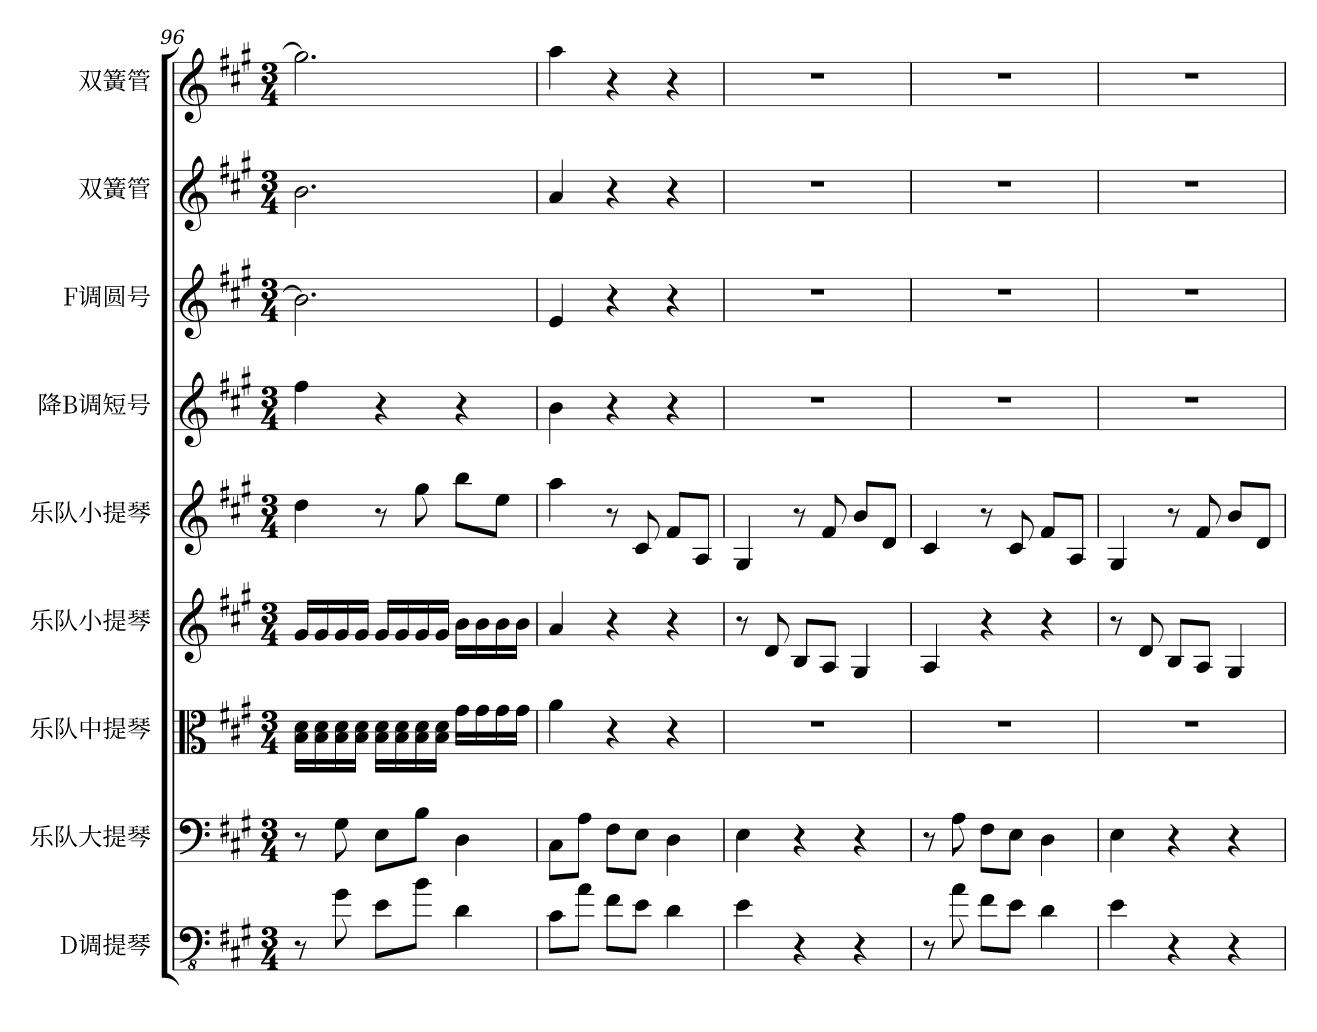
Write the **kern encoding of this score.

**kern	**kern	**kern	**kern	**kern	**kern	**kern	**kern	**kern
*part9	*part8	*part7	*part6	*part5	*part4	*part3	*part2	*part1
*staff9	*staff8	*staff7	*staff6	*staff5	*staff4	*staff3	*staff2	*staff1
*I"D调提琴	*I"乐队大提琴	*I"乐队中提琴	*I"乐队小提琴	*I"乐队小提琴	*I"降B调短号	*I"F调圆号	*I"双簧管	*I"双簧管
*clefFv4	*clefF4	*clefC3	*clefG2	*clefG2	*clefG2	*clefG2	*clefG2	*clefG2
*ITrd7c12	*	*	*	*	*ITrd1c2	*ITrd4c7	*	*
*k[f#c#g#]	*k[f#c#g#]	*k[f#c#g#]	*k[f#c#g#]	*k[f#c#g#]	*k[f#]	*k[f#c#]	*k[f#c#g#]	*k[f#c#g#]
*M3/4	*M3/4	*M3/4	*M3/4	*M3/4	*M3/4	*M3/4	*M3/4	*M3/4
=96	=96	=96	=96	=96	=96	=96	=96	=96
8r	8r	16B\ 16d\LL	16g#/LL	4dd\	4ee\	2.e\]	2.b\	2.gg#\]
.	.	16B\ 16d\	16g#/	.	.	.	.	.
8GG#\	8G#\	16B\ 16d\	16g#/	.	.	.	.	.
.	.	16B\ 16d\JJ	16g#/JJ	.	.	.	.	.
8EE\L	8E\L	16B\ 16d\LL	16g#/LL	8r	4r	.	.	.
.	.	16B\ 16d\	16g#/	.	.	.	.	.
8BB\J	8B\J	16B\ 16d\	16g#/	8gg#\	.	.	.	.
.	.	16B\ 16d\JJ	16g#/JJ	.	.	.	.	.
4DD\	4D\	16g#\LL	16b\LL	8bb\L	4r	.	.	.
.	.	16g#\	16b\	.	.	.	.	.
.	.	16g#\	16b\	8ee\J	.	.	.	.
.	.	16g#\JJ	16b\JJ	.	.	.	.	.
!!LO:PB:g=z
=97	=97	=97	=97	=97	=97	=97	=97	=97
8CC#\L	8C#\L	4a\	4a/	4aa\	4a\	4A/	4a/	4aa\
8AA\J	8A\J	.	.	.	.	.	.	.
8FF#\L	8F#\L	4r	4r	8r	4r	4r	4r	4r
8EE\J	8E\J	.	.	8c#/	.	.	.	.
4DD\	4D\	4r	4r	8f#/L	4r	4r	4r	4r
.	.	.	.	8A/J	.	.	.	.
=98	=98	=98	=98	=98	=98	=98	=98	=98
4EE\	4E\	2.r	8r	4G#/	2.r	2.r	2.r	2.r
.	.	.	8d/	.	.	.	.	.
4r	4r	.	8B/L	8r	.	.	.	.
.	.	.	8A/J	8f#/	.	.	.	.
4r	4r	.	4G#/	8b/L	.	.	.	.
.	.	.	.	8d/J	.	.	.	.
=99	=99	=99	=99	=99	=99	=99	=99	=99
8r	8r	2.r	4A/	4c#/	2.r	2.r	2.r	2.r
8AA\	8A\	.	.	.	.	.	.	.
8FF#\L	8F#\L	.	4r	8r	.	.	.	.
8EE\J	8E\J	.	.	8c#/	.	.	.	.
4DD\	4D\	.	4r	8f#/L	.	.	.	.
.	.	.	.	8A/J	.	.	.	.
=100	=100	=100	=100	=100	=100	=100	=100	=100
4EE\	4E\	2.r	8r	4G#/	2.r	2.r	2.r	2.r
.	.	.	8d/	.	.	.	.	.
4r	4r	.	8B/L	8r	.	.	.	.
.	.	.	8A/J	8f#/	.	.	.	.
4r	4r	.	4G#/	8b/L	.	.	.	.
.	.	.	.	8d/J	.	.	.	.
=	=	=	=	=	=	=	=	=
*-	*-	*-	*-	*-	*-	*-	*-	*-
